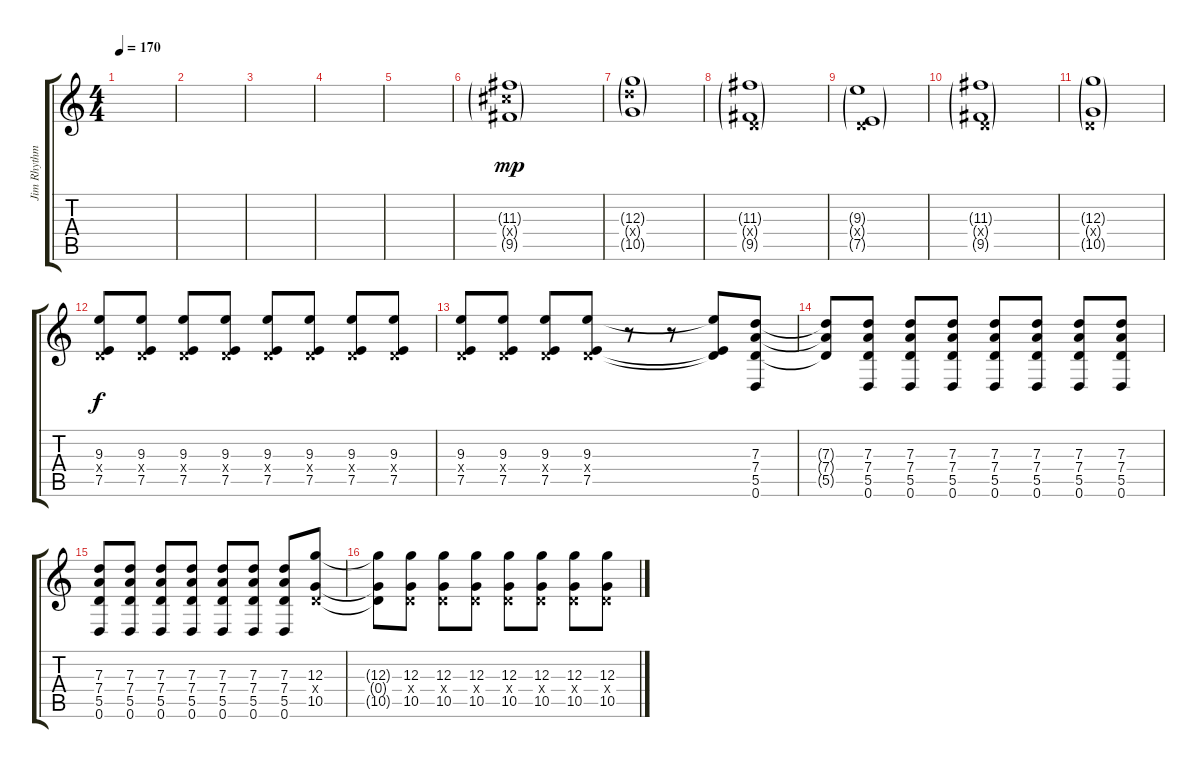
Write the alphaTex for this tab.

\track ("Jim Rhythm 1" "Jim Rhythm") {instrument distortionguitar}
\staff {score tabs}
\tuning (E4 B3 G3 D3 A2 D2) {hide}
\ts (4 4)
\tempo 170
\clef g2
\ks c
|
|
|
|
|
(11.3{g} 11.4{g x} 9.5{g}).1{dy mp} |
(12.3{g} 12.4{g x} 10.5{g}).1 |
(11.3{g} 0.4{g x} 9.5{g}).1 |
(9.3{g} 0.4{g x} 7.5{g}).1 |
(11.3{g} 0.4{g x} 9.5{g}).1 |
(12.3{g} 0.4{g x} 10.5{g}).1 |
(9.3 0.4{x} 7.5).8{dy f} (9.3 0.4{x} 7.5).8 (9.3 0.4{x} 7.5).8 (9.3 0.4{x} 7.5).8 (9.3 0.4{x} 7.5).8 (9.3 0.4{x} 7.5).8 (9.3 0.4{x} 7.5).8 (9.3 0.4{x} 7.5).8 |
(9.3 0.4{x} 7.5).8 (9.3 0.4{x} 7.5).8 (9.3 0.4{x} 7.5).8 (9.3 0.4{x} 7.5).8 r.8 r.8 (9.3{t} 0.4{t} 7.5{t}).8 (7.3 7.4 5.5 0.6).8 |
(7.3{t} 7.4{t} 5.5{t}).8 (7.3 7.4 5.5 0.6).8 (7.3 7.4 5.5 0.6).8 (7.3 7.4 5.5 0.6).8 (7.3 7.4 5.5 0.6).8 (7.3 7.4 5.5 0.6).8 (7.3 7.4 5.5 0.6).8 (7.3 7.4 5.5 0.6).8 |
(7.3 7.4 5.5 0.6).8 (7.3 7.4 5.5 0.6).8 (7.3 7.4 5.5 0.6).8 (7.3 7.4 5.5 0.6).8 (7.3 7.4 5.5 0.6).8 (7.3 7.4 5.5 0.6).8 (7.3 7.4 5.5 0.6).8 (12.3 0.4{x} 10.5).8 |
(12.3{t} 0.4{t} 10.5{t}).8 (12.3 0.4{x} 10.5).8 (12.3 0.4{x} 10.5).8 (12.3 0.4{x} 10.5).8 (12.3 0.4{x} 10.5).8 (12.3 0.4{x} 10.5).8 (12.3 0.4{x} 10.5).8 (12.3 0.4{x} 10.5).8
